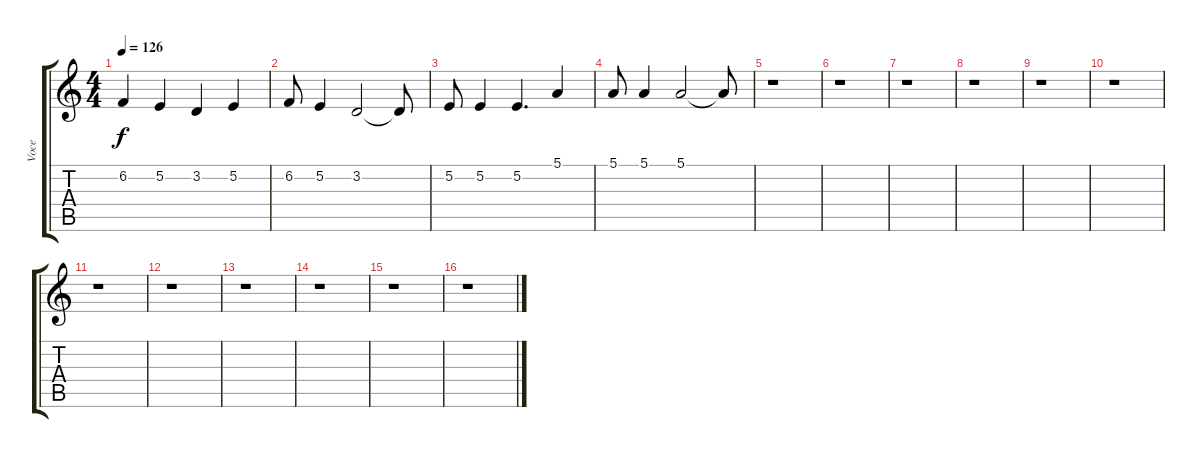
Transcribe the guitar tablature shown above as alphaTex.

\track ("Voce" "Voce") {instrument altosax}
\staff {score tabs}
\tuning (E4 B3 G3 D3 A2 E2) {hide}
\ts (4 4)
\tempo 126
\clef g2
\ks c
6.2.4{dy f} 5.2.4 3.2.4 5.2.4 |
6.2.8 5.2.4 3.2.2 3.2{t}.8 |
5.2.8 5.2.4 5.2.4{d} 5.1.4 |
5.1.8 5.1.4 5.1.2 5.1{t}.8 |
r.1 |
r.1 |
r.1 |
r.1 |
r.1 |
r.1 |
r.1 |
r.1 |
r.1 |
r.1 |
r.1 |
r.1
